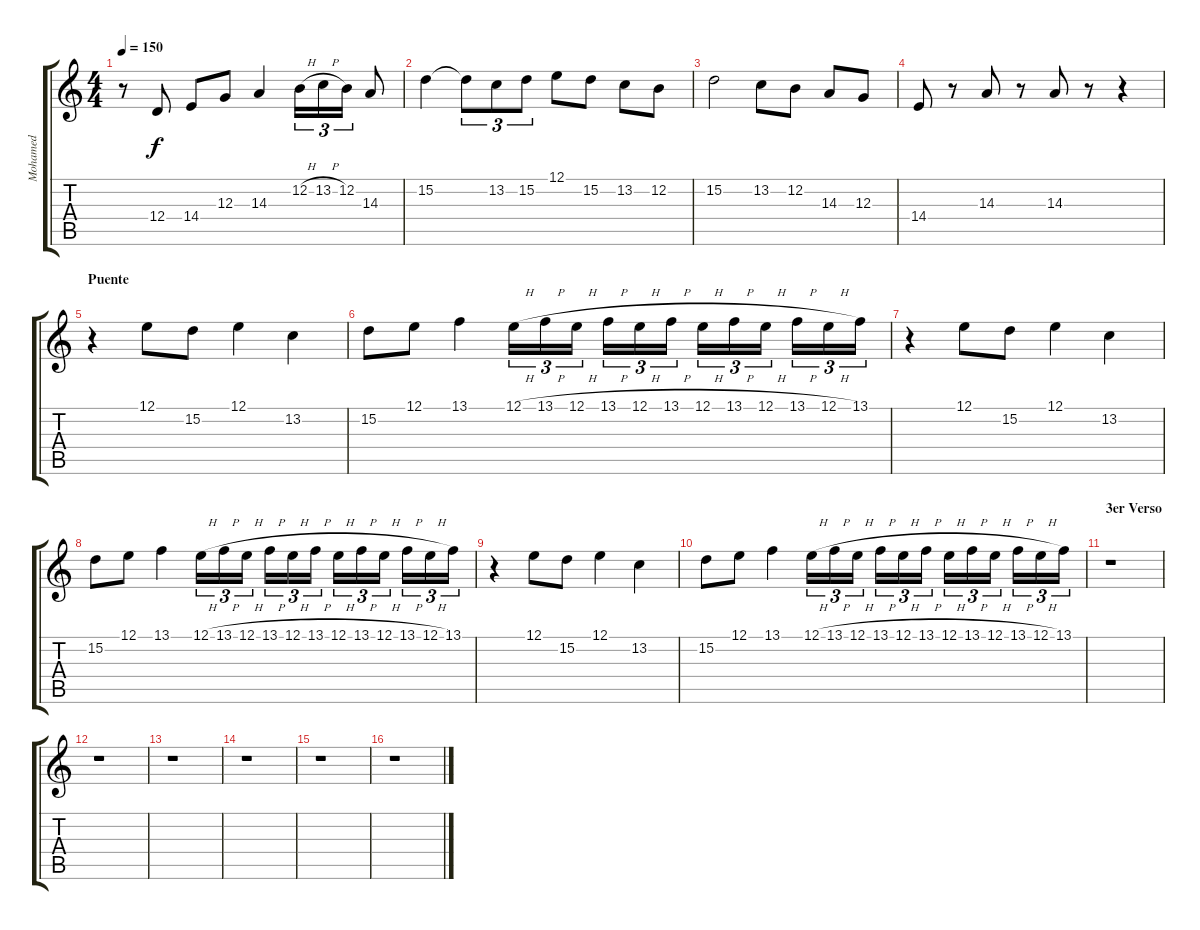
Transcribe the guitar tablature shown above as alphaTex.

\track ("Mohamed" "Mohamed") {instrument violin}
\staff {score tabs}
\tuning (E4 B3 G3 D3 A2 E2) {hide}
\ts (4 4)
\tempo 150
\clef g2
\ks c
r.8{dy f} 12.4.8 14.4.8 12.3.8 14.3.4 12.2{h}.16{tu (3 2)} 13.2{h}.16{tu (3 2)} 12.2.16{tu (3 2)} 14.3.8 |
15.2.4 15.2{t}.8{tu (3 2)} 13.2.8{tu (3 2)} 15.2.8{tu (3 2)} 12.1.8 15.2.8 13.2.8 12.2.8 |
15.2.2 13.2.8 12.2.8 14.3.8 12.3.8 |
14.4.8 r.8 14.3.8 r.8 14.3.8 r.8 r.4 |
\section ("" "Puente")
r.4 12.1.8 15.2.8 12.1.4 13.2.4 |
15.2.8 12.1.8 13.1.4 12.1{h}.16{tu (3 2)} 13.1{h}.16{tu (3 2)} 12.1{h}.16{tu (3 2)} 13.1{h}.16{tu (3 2)} 12.1{h}.16{tu (3 2)} 13.1{h}.16{tu (3 2)} 12.1{h}.16{tu (3 2)} 13.1{h}.16{tu (3 2)} 12.1{h}.16{tu (3 2)} 13.1{h}.16{tu (3 2)} 12.1{h}.16{tu (3 2)} 13.1.16{tu (3 2)} |
r.4 12.1.8 15.2.8 12.1.4 13.2.4 |
15.2.8 12.1.8 13.1.4 12.1{h}.16{tu (3 2)} 13.1{h}.16{tu (3 2)} 12.1{h}.16{tu (3 2)} 13.1{h}.16{tu (3 2)} 12.1{h}.16{tu (3 2)} 13.1{h}.16{tu (3 2)} 12.1{h}.16{tu (3 2)} 13.1{h}.16{tu (3 2)} 12.1{h}.16{tu (3 2)} 13.1{h}.16{tu (3 2)} 12.1{h}.16{tu (3 2)} 13.1.16{tu (3 2)} |
r.4 12.1.8 15.2.8 12.1.4 13.2.4 |
15.2.8 12.1.8 13.1.4 12.1{h}.16{tu (3 2)} 13.1{h}.16{tu (3 2)} 12.1{h}.16{tu (3 2)} 13.1{h}.16{tu (3 2)} 12.1{h}.16{tu (3 2)} 13.1{h}.16{tu (3 2)} 12.1{h}.16{tu (3 2)} 13.1{h}.16{tu (3 2)} 12.1{h}.16{tu (3 2)} 13.1{h}.16{tu (3 2)} 12.1{h}.16{tu (3 2)} 13.1.16{tu (3 2)} |
\section ("" "3er Verso")
r.1 |
r.1 |
r.1 |
r.1 |
r.1 |
r.1
